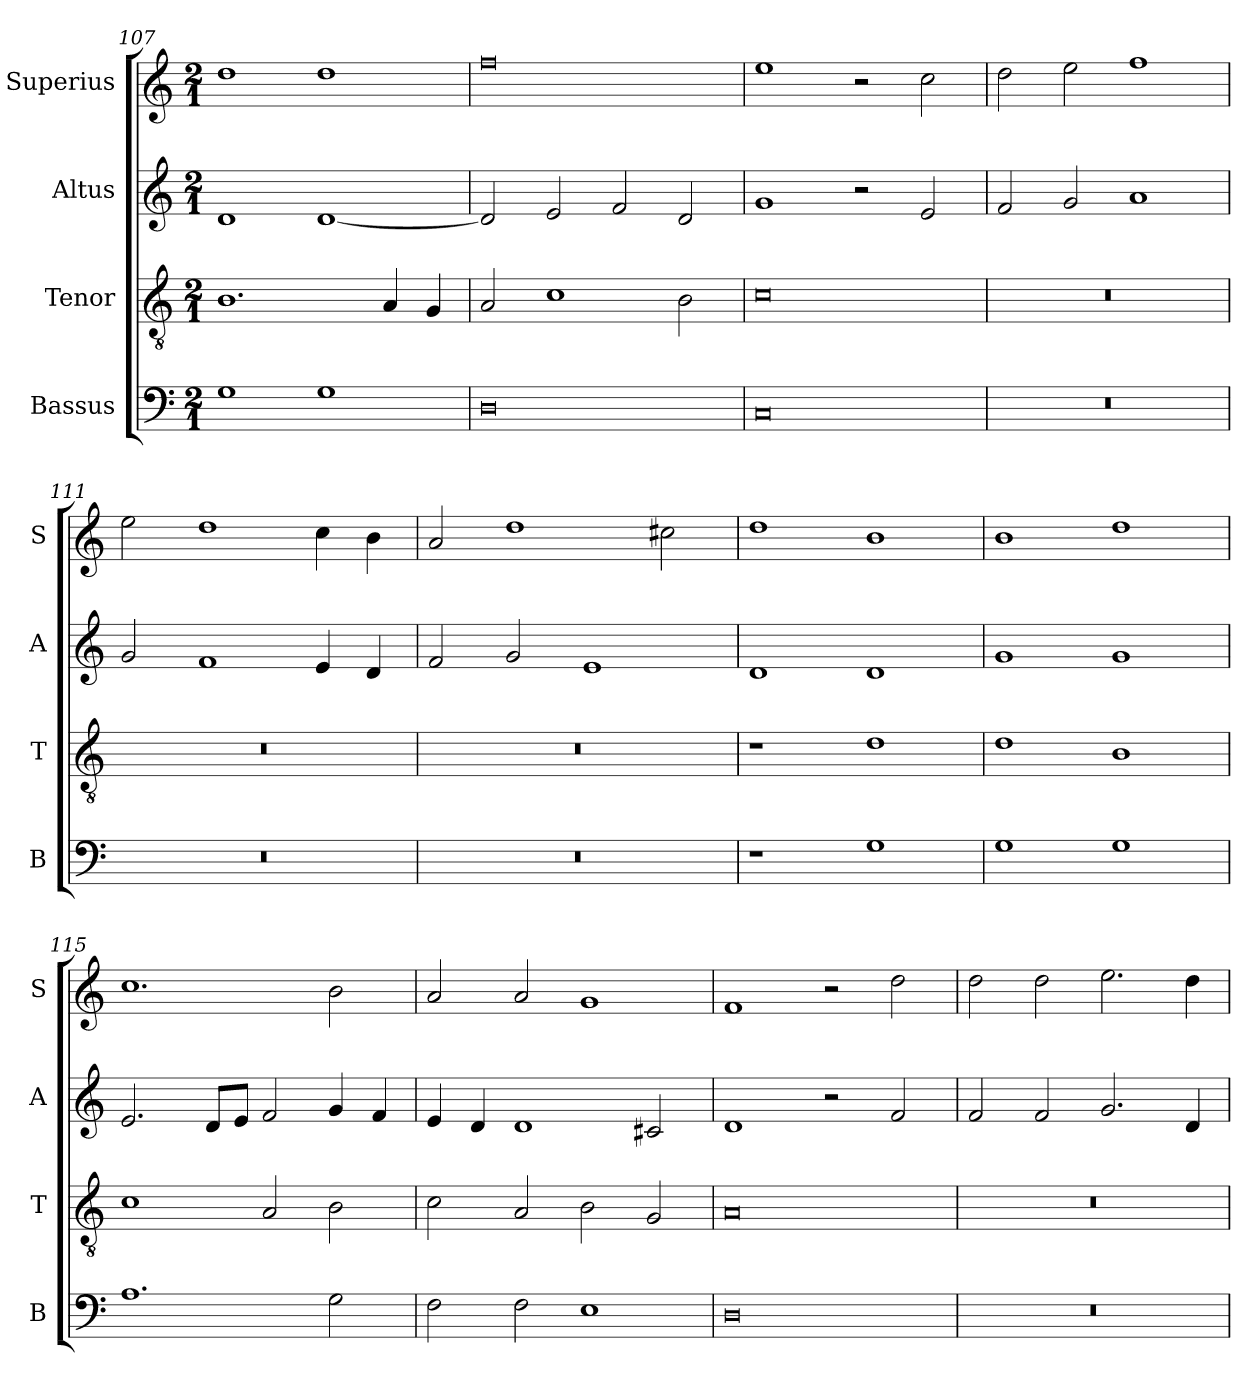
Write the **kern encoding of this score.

**kern	**kern	**kern	**kern
*part4	*part3	*part2	*part1
*staff4	*staff3	*staff2	*staff1
*I"Bassus	*I"Tenor	*I"Altus	*I"Superius
*I'B	*I'T	*I'A	*I'S
*clefF4	*clefGv2	*clefG2	*clefG2
*k[]	*k[]	*k[]	*k[]
*C:	*C:	*C:	*C:
*M2/1	*M2/1	*M2/1	*M2/1
=107	=107	=107	=107
1G	1.B	1d	1dd
1G	.	[1d	1dd
.	4A	.	.
.	4G	.	.
=108	=108	=108	=108
0D	2A	2d]	0ff
.	1c	2e	.
.	.	2f	.
.	2B	2d	.
=109	=109	=109	=109
0C	0c	1g	1ee
.	.	2r	2r
.	.	2e	2cc
=110	=110	=110	=110
0r	0r	2f	2dd
.	.	2g	2ee
.	.	1a	1ff
=111	=111	=111	=111
0r	0r	2g	2ee
.	.	1f	1dd
.	.	4e	4cc
.	.	4d	4b
=112	=112	=112	=112
0r	0r	2f	2a
.	.	2g	1dd
.	.	1e	.
.	.	.	2cc#X
=113	=113	=113	=113
1r	1r	1d	1dd
1G	1d	1d	1b
=114	=114	=114	=114
1G	1d	1g	1b
1G	1B	1g	1dd
=115	=115	=115	=115
1.A	1c	2.e	1.cc
.	.	8dL	.
.	.	8eJ	.
.	2A	2f	.
2G	2B	4g	2b
.	.	4f	.
=116	=116	=116	=116
2F	2c	4e	2a
.	.	4d	.
2F	2A	1d	2a
1E	2B	.	1g
.	2G	2c#X	.
=117	=117	=117	=117
0D	0A	1d	1f
.	.	2r	2r
.	.	2f	2dd
=118	=118	=118	=118
0r	0r	2f	2dd
.	.	2f	2dd
.	.	2.g	2.ee
.	.	4d	4dd
=	=	=	=
*-	*-	*-	*-
